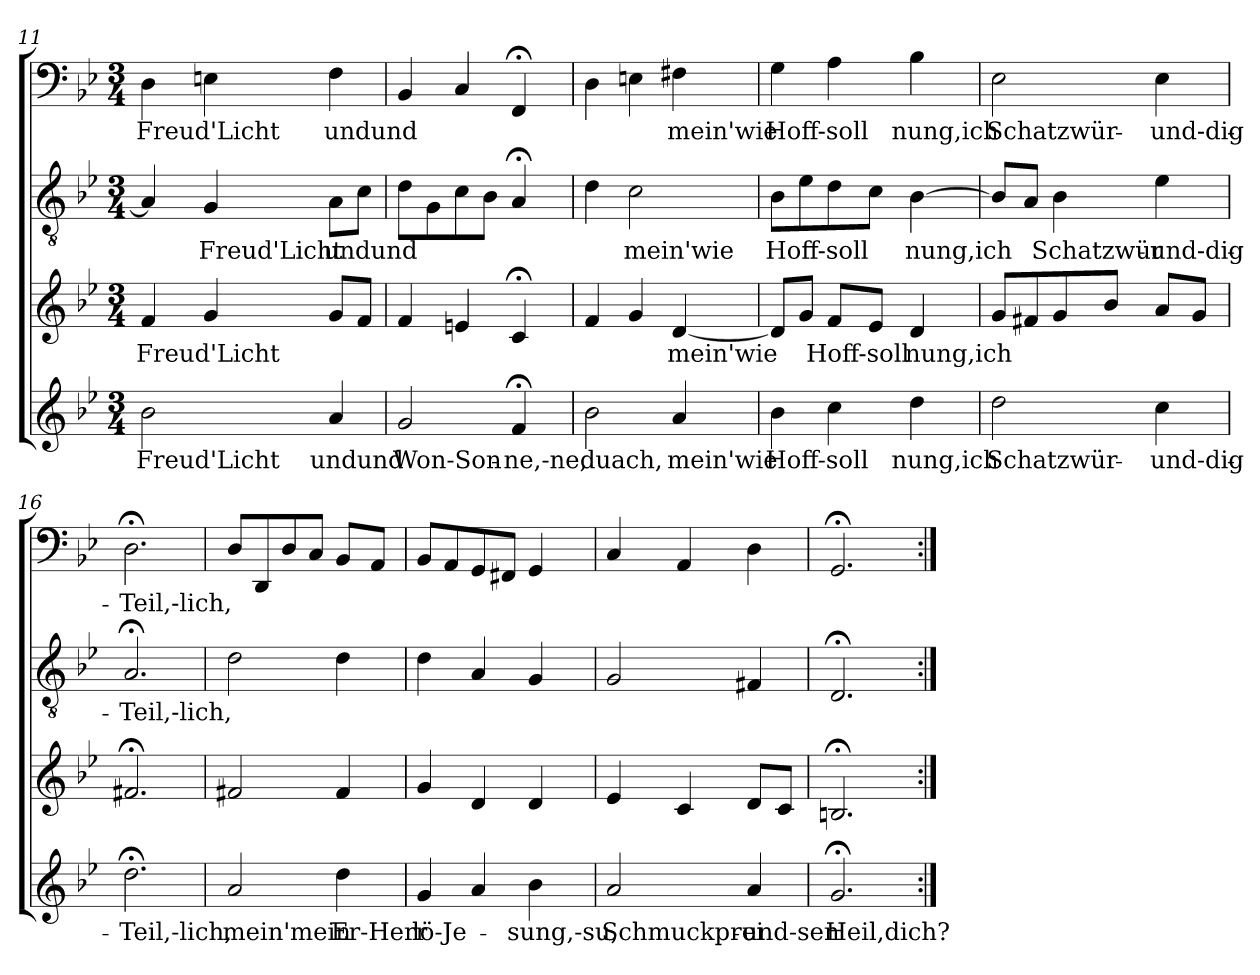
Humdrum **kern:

**kern	**text	**kern	**text	**kern	**text	**kern	**text
*part4	*part4	*part3	*part3	*part2	*part2	*part1	*part1
*staff4	*staff4	*staff3	*staff3	*staff2	*staff2	*staff1	*staff1
*clefG2	*	*clefG2	*	*clefGv2	*	*clefF4	*
*k[b-e-]	*	*k[b-e-]	*	*k[b-e-]	*	*k[b-e-]	*
*g:	*	*g:	*	*g:	*	*g:	*
*M3/4	*	*M3/4	*	*M3/4	*	*M3/4	*
=11	=11	=11	=11	=11	=11	=11	=11
2b-\	Freud'Licht	4f/	Freud'Licht	4A/]	.	4D\	Freud'Licht
.	.	4g/	.	4G/	Freud'Licht	4En\	.
4a/	undund	8g/L	.	8A\L	undund	4F\	undund
.	.	8f/J	.	8c\J	.	.	.
=12	=12	=12	=12	=12	=12	=12	=12
2g/	Won-Son-	4f/	.	8d\L	.	4BB-/	.
.	.	.	.	8G\	.	.	.
.	.	4en/	.	8c\	.	4C/	.
.	.	.	.	8B-\J	.	.	.
4f;</	-ne,-ne,	4c;</	.	4A;</	.	4FF;</	.
=13	=13	=13	=13	=13	=13	=13	=13
2b-\	duach,	4f/	.	4d\	.	4D\	.
.	.	4g/	.	2c\	mein'wie	4En\	.
4a/	mein'wie	[4d/	mein'wie	.	.	4F#X\	mein'wie
=14	=14	=14	=14	=14	=14	=14	=14
4b-\	Hoff-soll	8d/L]	.	8B-\L	Hoff-soll	4G\	Hoff-soll
.	.	8g/J	.	8e-\	.	.	.
4cc\	.	8f/L	Hoff-soll	8d\	.	4A\	.
.	.	8e-/J	.	8c\J	.	.	.
4dd\	-nung,ich	4d/	-nung,ich	[4B-\	-nung,ich	4B-\	-nung,ich
=15	=15	=15	=15	=15	=15	=15	=15
2dd\	Schatzwür-	8g/L	.	8B-/L]	.	2E-\	Schatzwür-
.	.	8f#X/	.	8A/J	.	.	.
.	.	8g/	.	4B-\	Schatzwür-	.	.
.	.	8b-/J	.	.	.	.	.
4cc\	und-dig-	8a/L	.	4e-\	und-dig-	4E-\	und-dig-
.	.	8g/J	.	.	.	.	.
=16	=16	=16	=16	=16	=16	=16	=16
2.dd;<\	Teil,-lich,	2.f#X;</	.	2.A;</	Teil,-lich,	2.D;<\	Teil,-lich,
=17	=17	=17	=17	=17	=17	=17	=17
2a/	mein'mein	2f#X/	.	2d\	.	8D/L	.
.	.	.	.	.	.	8DD/	.
.	.	.	.	.	.	8D/	.
.	.	.	.	.	.	8C/J	.
4dd\	Er-Herr	4f#/	.	4d\	.	8BB-/L	.
.	.	.	.	.	.	8AA/J	.
=18	=18	=18	=18	=18	=18	=18	=18
4g/	-lö-Je-	4g/	.	4d\	.	8BB-/L	.
.	.	.	.	.	.	8AA/	.
4a/	.	4d/	.	4A/	.	8GG/	.
.	.	.	.	.	.	8FF#X/J	.
4b-\	-sung,-su,	4d/	.	4G/	.	4GG/	.
=19	=19	=19	=19	=19	=19	=19	=19
2a/	Schmuckprei-	4e-/	.	2G/	.	4C/	.
.	.	4c/	.	.	.	4AA/	.
4a/	und-sen	8d/L	.	4F#X/	.	4D\	.
.	.	8c/J	.	.	.	.	.
=20	=20	=20	=20	=20	=20	=20	=20
2.g;</	Heil,dich?	2.Bn;</	.	2.D;</	.	2.GG;</	.
=:|!	=:|!	=:|!	=:|!	=:|!	=:|!	=:|!	=:|!
*-	*-	*-	*-	*-	*-	*-	*-
